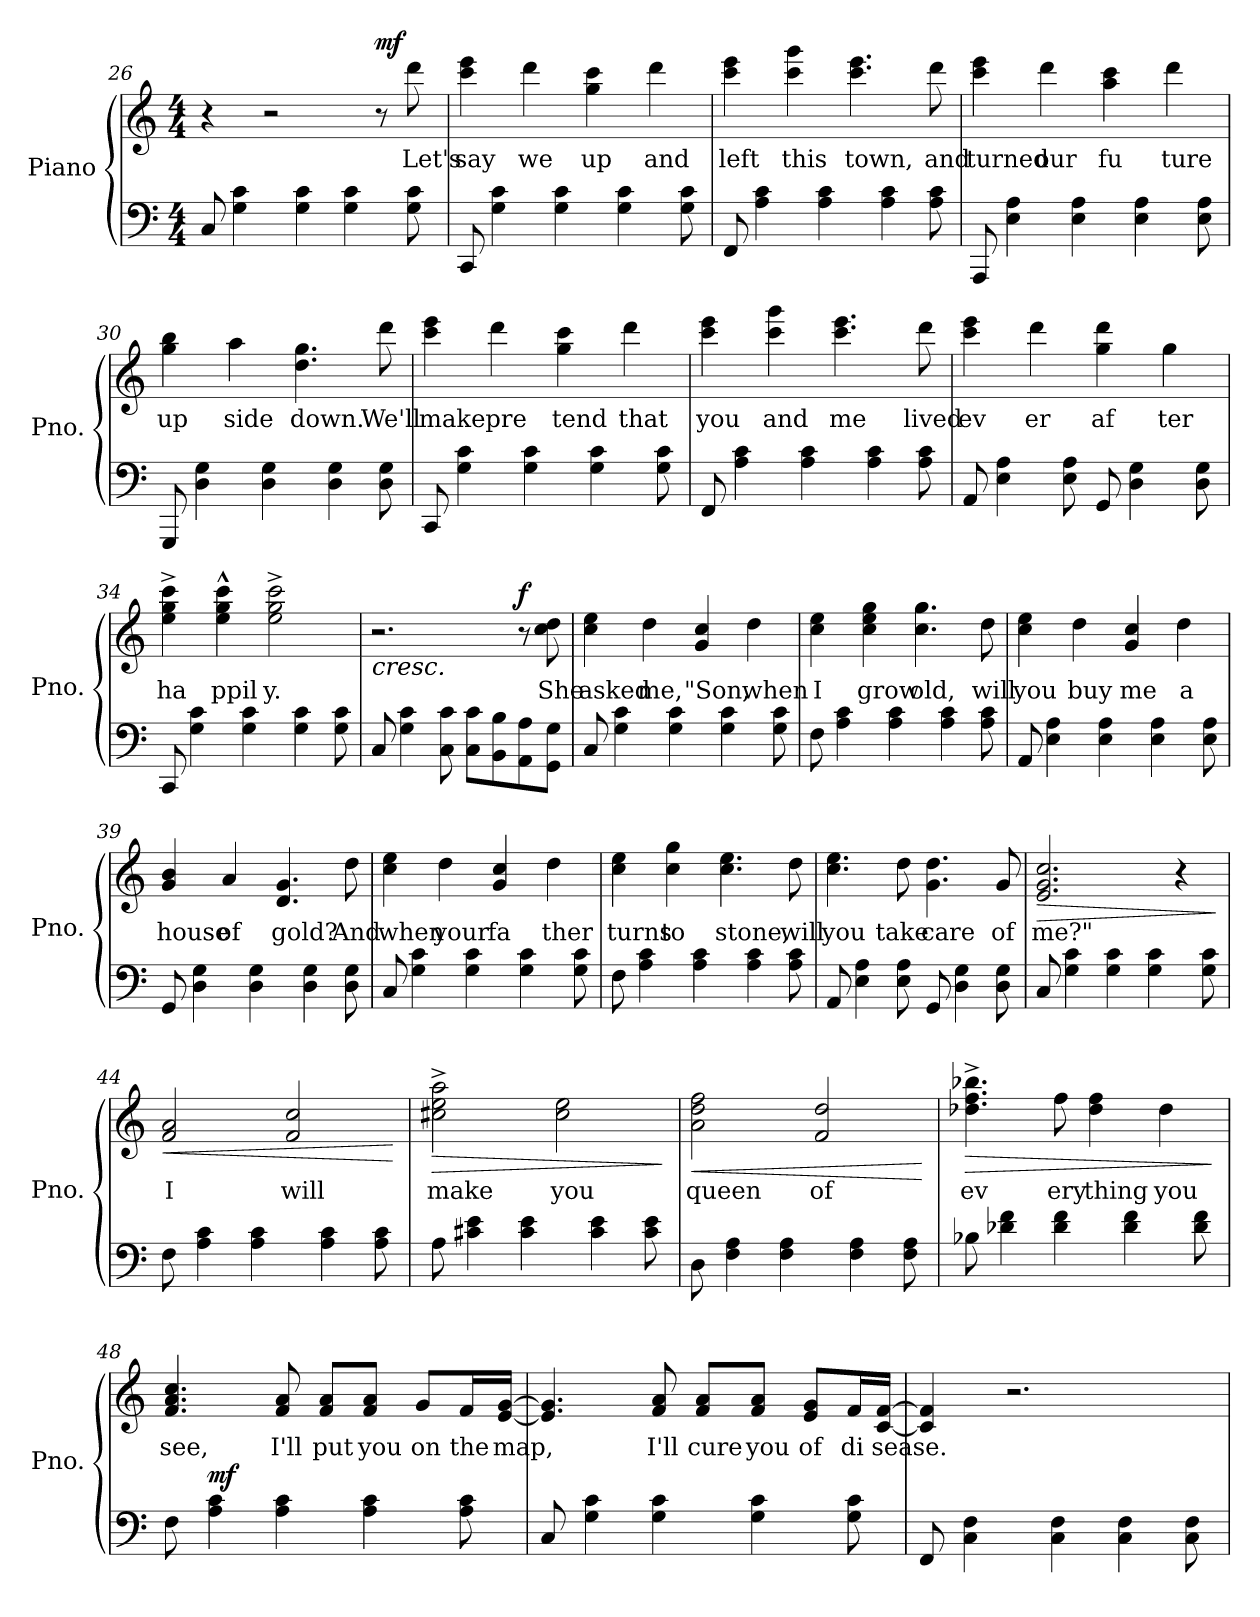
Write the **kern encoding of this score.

**kern	**kern	**text	**dynam
*part1	*part1	*part1	*part1
*staff2	*staff1	*staff1	*staff1/2
*I"Piano	*	*	*
*I'Pno.	*	*	*
*clefF4	*clefG2	*	*
*k[]	*k[]	*	*
*M4/4	*M4/4	*	*
=26	=26	=26	=26
8C/	4r	.	.
4G\ 4c\	.	.	.
.	2r	.	.
4G\ 4c\	.	.	.
4G\ 4c\	.	.	.
!	!	!	!LO:DY:b
.	8r	.	mf
8G\ 8c\	8ddd\	Let's	.
=27	=27	=27	=27
8CC/	4ccc\ 4eee\	say	.
4G\ 4c\	.	.	.
.	4ddd\	we	.
4G\ 4c\	.	.	.
.	4gg\ 4ccc\	up	.
4G\ 4c\	.	.	.
.	4ddd\	and	.
8G\ 8c\	.	.	.
!!LO:LB:g=z
=28	=28	=28	=28
8FF/	4ccc\ 4eee\	left	.
4A\ 4c\	.	.	.
.	4ccc\ 4ggg\	this	.
4A\ 4c\	.	.	.
.	4.ccc\ 4.eee\	town,	.
4A\ 4c\	.	.	.
8A\ 8c\	8ddd\	and	.
=29	=29	=29	=29
8AAA/	4ccc\ 4eee\	turned	.
4E\ 4A\	.	.	.
.	4ddd\	our	.
4E\ 4A\	.	.	.
.	4aa\ 4ccc\	fu	.
4E\ 4A\	.	.	.
.	4ddd\	ture	.
8E\ 8A\	.	.	.
=30	=30	=30	=30
8GGG/	4gg\ 4bb\	up	.
4D\ 4G\	.	.	.
.	4aa\	side	.
4D\ 4G\	.	.	.
.	4.dd\ 4.gg\	down.	.
4D\ 4G\	.	.	.
8D\ 8G\	8ddd\	We'll	.
=31	=31	=31	=31
8CC/	4ccc\ 4eee\	make	.
4G\ 4c\	.	.	.
.	4ddd\	pre	.
4G\ 4c\	.	.	.
.	4gg\ 4ccc\	tend	.
4G\ 4c\	.	.	.
.	4ddd\	that	.
8G\ 8c\	.	.	.
!!LO:LB:g=z
=32	=32	=32	=32
8FF/	4ccc\ 4eee\	you	.
4A\ 4c\	.	.	.
.	4ccc\ 4ggg\	and	.
4A\ 4c\	.	.	.
.	4.ccc\ 4.eee\	me	.
4A\ 4c\	.	.	.
8A\ 8c\	8ddd\	lived	.
=33	=33	=33	=33
8AA/	4ccc\ 4eee\	ev	.
4E\ 4A\	.	.	.
.	4ddd\	er	.
8E\ 8A\	.	.	.
8GG/	4gg\ 4ddd\	af	.
4D\ 4G\	.	.	.
.	4gg\	ter	.
8D\ 8G\	.	.	.
=34	=34	=34	=34
8CC/	4ee\^ 4gg\^ 4ccc\^	ha	.
4G\ 4c\	.	.	.
.	4ee\^^ 4gg\^^ 4ccc\^^	ppil	.
4G\ 4c\	.	.	.
.	2ee\^ 2gg\^ 2ccc\^	y.	.
4G\ 4c\	.	.	.
8G\ 8c\	.	.	.
=35	=35	=35	=35
!	!	!	!LO:HP:b
8C/	2.r	.	<
4G\ 4c\	.	.	.
8C\ 8c\	.	.	.
8C\ 8c\L	.	.	.
8BB\ 8B\	.	.	.
!	!	!	!LO:DY:b
8AA\ 8A\	8r	.	f
8GG\ 8G\J	8cc\ 8dd\	She	.
.	.	.	[
=36	=36	=36	=36
8C/	4cc\ 4ee\	asked	.
4G\ 4c\	.	.	.
.	4dd\	me,	.
4G\ 4c\	.	.	.
.	4g/ 4cc/	"Son,	.
4G\ 4c\	.	.	.
.	4dd\	when	.
8G\ 8c\	.	.	.
!!LO:LB:g=z
=37	=37	=37	=37
8F\	4cc\ 4ee\	I	.
4A\ 4c\	.	.	.
.	4cc\ 4ee\ 4gg\	grow	.
4A\ 4c\	.	.	.
.	4.cc\ 4.gg\	old,	.
4A\ 4c\	.	.	.
8A\ 8c\	8dd\	will	.
=38	=38	=38	=38
8AA/	4cc\ 4ee\	you	.
4E\ 4A\	.	.	.
.	4dd\	buy	.
4E\ 4A\	.	.	.
.	4g/ 4cc/	me	.
4E\ 4A\	.	.	.
.	4dd\	a	.
8E\ 8A\	.	.	.
=39	=39	=39	=39
8GG/	4g/ 4b/	house	.
4D\ 4G\	.	.	.
.	4a/	of	.
4D\ 4G\	.	.	.
.	4.d/ 4.g/	gold?	.
4D\ 4G\	.	.	.
8D\ 8G\	8dd\	And	.
=40	=40	=40	=40
8C/	4cc\ 4ee\	when	.
4G\ 4c\	.	.	.
.	4dd\	your	.
4G\ 4c\	.	.	.
.	4g/ 4cc/	fa	.
4G\ 4c\	.	.	.
.	4dd\	ther	.
8G\ 8c\	.	.	.
=41	=41	=41	=41
8F\	4cc\ 4ee\	turns	.
4A\ 4c\	.	.	.
.	4cc\ 4gg\	to	.
4A\ 4c\	.	.	.
.	4.cc\ 4.ee\	stone,	.
4A\ 4c\	.	.	.
8A\ 8c\	8dd\	will	.
!!LO:LB:g=z
=42	=42	=42	=42
8AA/	4.cc\ 4.ee\	you	.
4E\ 4A\	.	.	.
8E\ 8A\	8dd\	take	.
8GG/	4.g\ 4.dd\	care	.
4D\ 4G\	.	.	.
8D\ 8G\	8g/	of	.
=43	=43	=43	=43
!	!	!	!LO:HP:b
8C/	2.e/ 2.g/ 2.cc/	me?"	>
4G\ 4c\	.	.	.
4G\ 4c\	.	.	.
4G\ 4c\	.	.	.
.	4r	.	.
8G\ 8c\	.	.	.
.	.	.	]
=44	=44	=44	=44
!	!	!	!LO:HP:b
8F\	2f/ 2a/	I	<
4A\ 4c\	.	.	.
4A\ 4c\	.	.	.
.	2f/ 2cc/	will	.
4A\ 4c\	.	.	.
8A\ 8c\	.	.	.
.	.	.	[
=45	=45	=45	=45
!	!	!	!LO:HP:b
8A\	2cc#X\^ 2ee\^ 2aa\^	make	>
4c#X\ 4e\	.	.	.
4c#\ 4e\	.	.	.
.	2cc#\ 2ee\	you	.
4c#\ 4e\	.	.	.
8c#\ 8e\	.	.	.
.	.	.	]
=46	=46	=46	=46
!	!	!	!LO:HP:b
8D\	2a\ 2dd\ 2ff\	queen	<
4F\ 4A\	.	.	.
4F\ 4A\	.	.	.
.	2f/ 2dd/	of	.
4F\ 4A\	.	.	.
8F\ 8A\	.	.	.
.	.	.	[
!!LO:PB:g=z
=47	=47	=47	=47
!	!	!	!LO:HP:b
8B-X\	4.dd-X\^ 4.ff\^ 4.bb-X\^	ev	>
4d-X\ 4f\	.	.	.
4d-\ 4f\	8ff\	ery	.
.	4dd-\ 4ff\	thing	.
4d-\ 4f\	.	.	.
.	4dd-\	you	.
8d-\ 8f\	.	.	.
.	.	.	]
=48	=48	=48	=48
8F\	4.f/ 4.a/ 4.cc/	see,	.
!	!	!	!LO:DY:a=2
4A\ 4c\	.	.	mf
4A\ 4c\	8f/ 8a/	I'll	.
.	8f/ 8a/L	put	.
4A\ 4c\	8f/ 8a/J	you	.
.	8g/L	on	.
8A\ 8c\	16f/L	the	.
.	[16e/ [16g/JJ	map,	.
=49	=49	=49	=49
8C/	4.e/] 4.g/]	.	.
4G\ 4c\	.	.	.
4G\ 4c\	8f/ 8a/	I'll	.
.	8f/ 8a/L	cure	.
4G\ 4c\	8f/ 8a/J	you	.
.	8e/ 8g/L	of	.
8G\ 8c\	16f/L	di	.
.	[16c/ [16f/JJ	sease.	.
=50	=50	=50	=50
8FF/	4c/] 4f/]	.	.
4C\ 4F\	.	.	.
.	2.r	.	.
4C\ 4F\	.	.	.
4C\ 4F\	.	.	.
8C\ 8F\	.	.	.
=	=	=	=
*-	*-	*-	*-
